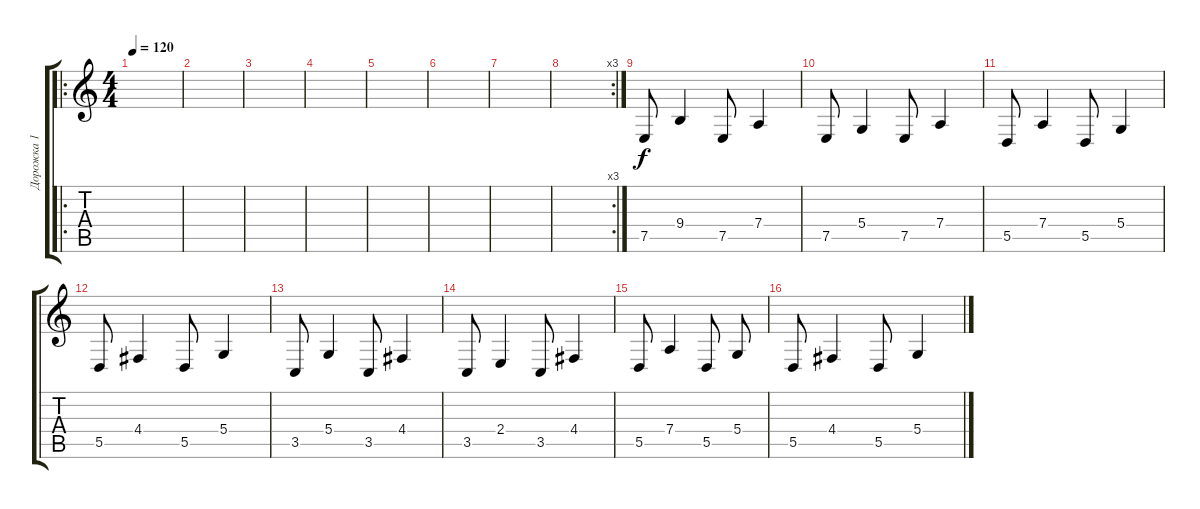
\track ("Дорожка 1" "Дорожка 1") {instrument brightacousticpiano}
\staff {score tabs}
\tuning (E4 B3 G3 D3 A2 E2) {hide}
\ro
\ts (4 4)
\tempo 120
\clef g2
\ks c
|
|
|
|
|
|
|
\rc 3
|
7.5.8 9.4.4 7.5.8 7.4.4 |
7.5.8 5.4.4 7.5.8 7.4.4 |
5.5.8 7.4.4 5.5.8 5.4.4 |
5.5.8 4.4.4 5.5.8 5.4.4 |
3.5.8 5.4.4 3.5.8 4.4.4 |
3.5.8 2.4.4 3.5.8 4.4.4 |
5.5.8 7.4.4 5.5.8 5.4.8 |
5.5.8 4.4.4 5.5.8 5.4.4
